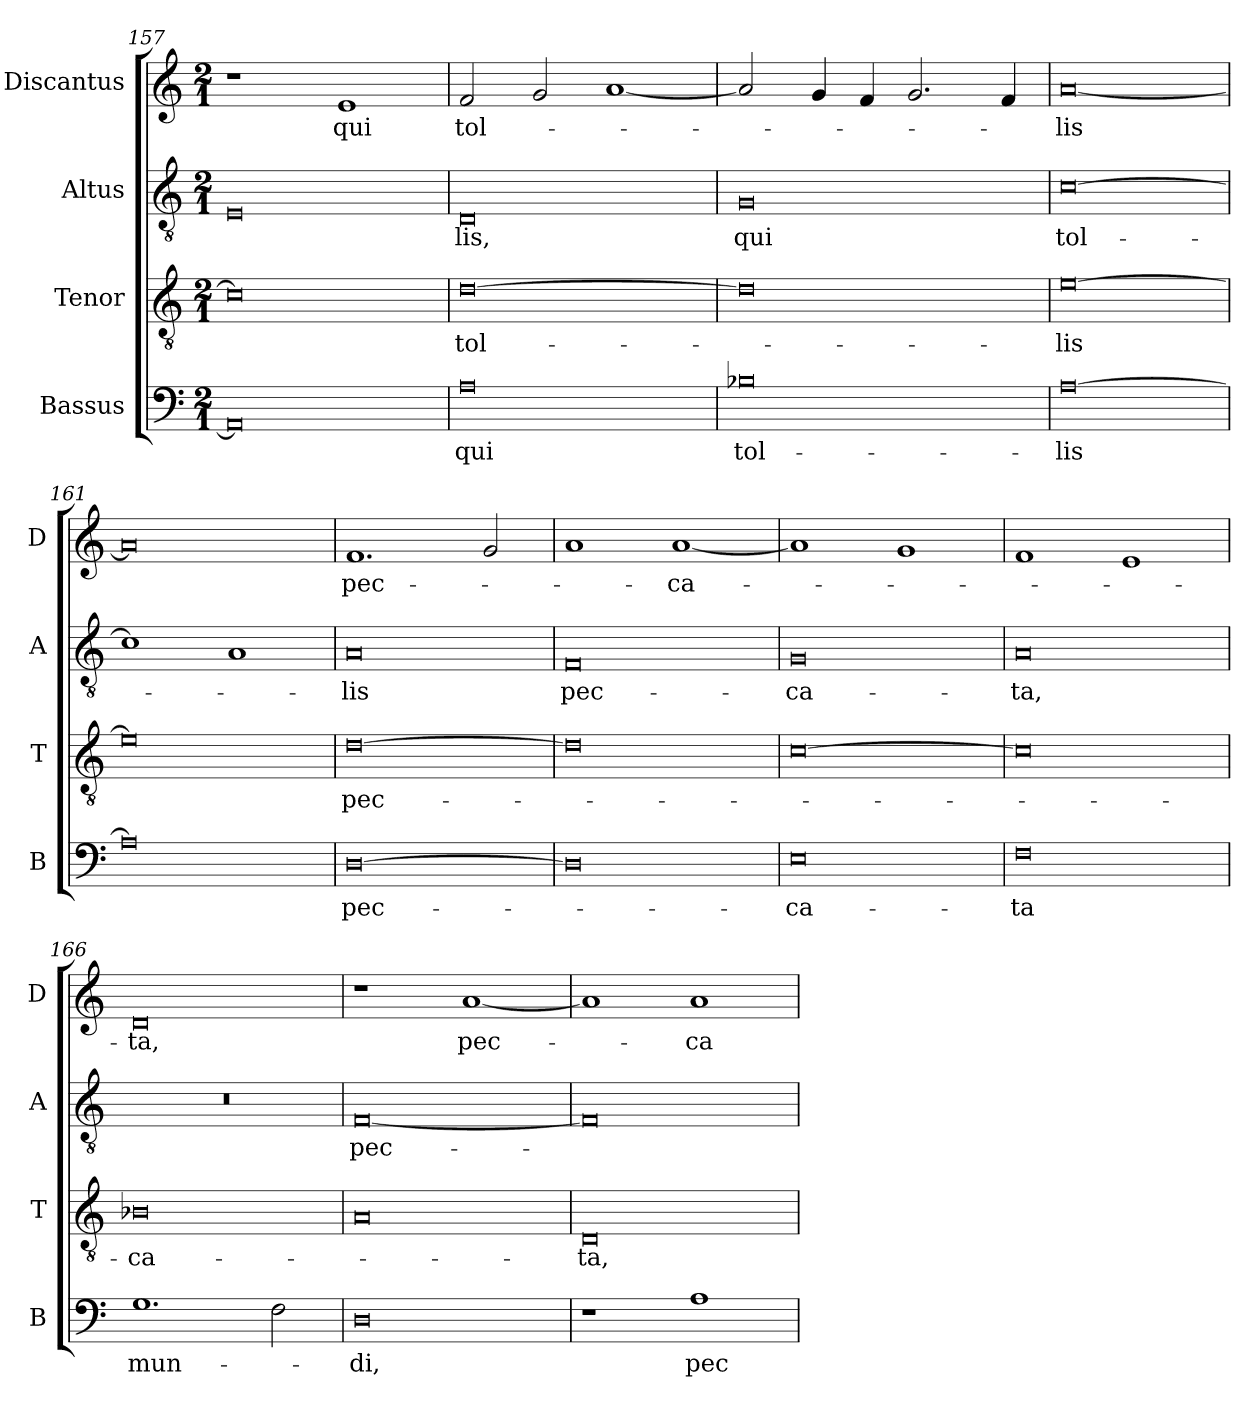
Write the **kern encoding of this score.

**kern	**text	**kern	**text	**kern	**text	**kern	**text
*part4	*part4	*part3	*part3	*part2	*part2	*part1	*part1
*staff4	*staff4	*staff3	*staff3	*staff2	*staff2	*staff1	*staff1
*I"Bassus	*	*I"Tenor	*	*I"Altus	*	*I"Discantus	*
*I'B	*	*I'T	*	*I'A	*	*I'D	*
*clefF4	*	*clefGv2	*	*clefGv2	*	*clefG2	*
*k[]	*	*k[]	*	*k[]	*	*k[]	*
*M2/1	*	*M2/1	*	*M2/1	*	*M2/1	*
=157	=157	=157	=157	=157	=157	=157	=157
0AA]	.	0c]	.	0E	.	1r	.
.	.	.	.	.	.	1e	qui
=158	=158	=158	=158	=158	=158	=158	=158
0A	qui	[0d	tol-	0D	-lis,	2f	tol-
.	.	.	.	.	.	2g	.
.	.	.	.	.	.	[1a	.
=159	=159	=159	=159	=159	=159	=159	=159
0B-X	tol-	0d]	.	0G	qui	2a]	.
.	.	.	.	.	.	4g	.
.	.	.	.	.	.	4f	.
.	.	.	.	.	.	2.g	.
.	.	.	.	.	.	4f	.
=160	=160	=160	=160	=160	=160	=160	=160
[0A	-lis	[0e	-lis	[0c	tol-	[0a	-lis
=161	=161	=161	=161	=161	=161	=161	=161
0A]	.	0e]	.	1c]	.	0a]	.
.	.	.	.	1A	.	.	.
=162	=162	=162	=162	=162	=162	=162	=162
[0D	pec-	[0d	pec-	0A	-lis	1.f	pec-
.	.	.	.	.	.	2g	.
=163	=163	=163	=163	=163	=163	=163	=163
0D]	.	0d]	.	0F	pec-	1a	.
.	.	.	.	.	.	[1a	-ca-
=164	=164	=164	=164	=164	=164	=164	=164
0E	-ca-	[0c	.	0G	-ca-	1a]	.
.	.	.	.	.	.	1g	.
=165	=165	=165	=165	=165	=165	=165	=165
0F	-ta	0c]	.	0A	-ta,	1f	.
.	.	.	.	.	.	1e	.
=166	=166	=166	=166	=166	=166	=166	=166
1.G	mun-	0B-X	-ca-	0r	.	0d	-ta,
2F	.	.	.	.	.	.	.
=167	=167	=167	=167	=167	=167	=167	=167
0D	-di,	0A	.	[0F	pec-	1r	.
.	.	.	.	.	.	[1a	pec-
=168	=168	=168	=168	=168	=168	=168	=168
1r	.	0D	-ta,	0F]	.	1a]	.
1A	pec-	.	.	.	.	1a	-ca-
=	=	=	=	=	=	=	=
*-	*-	*-	*-	*-	*-	*-	*-
